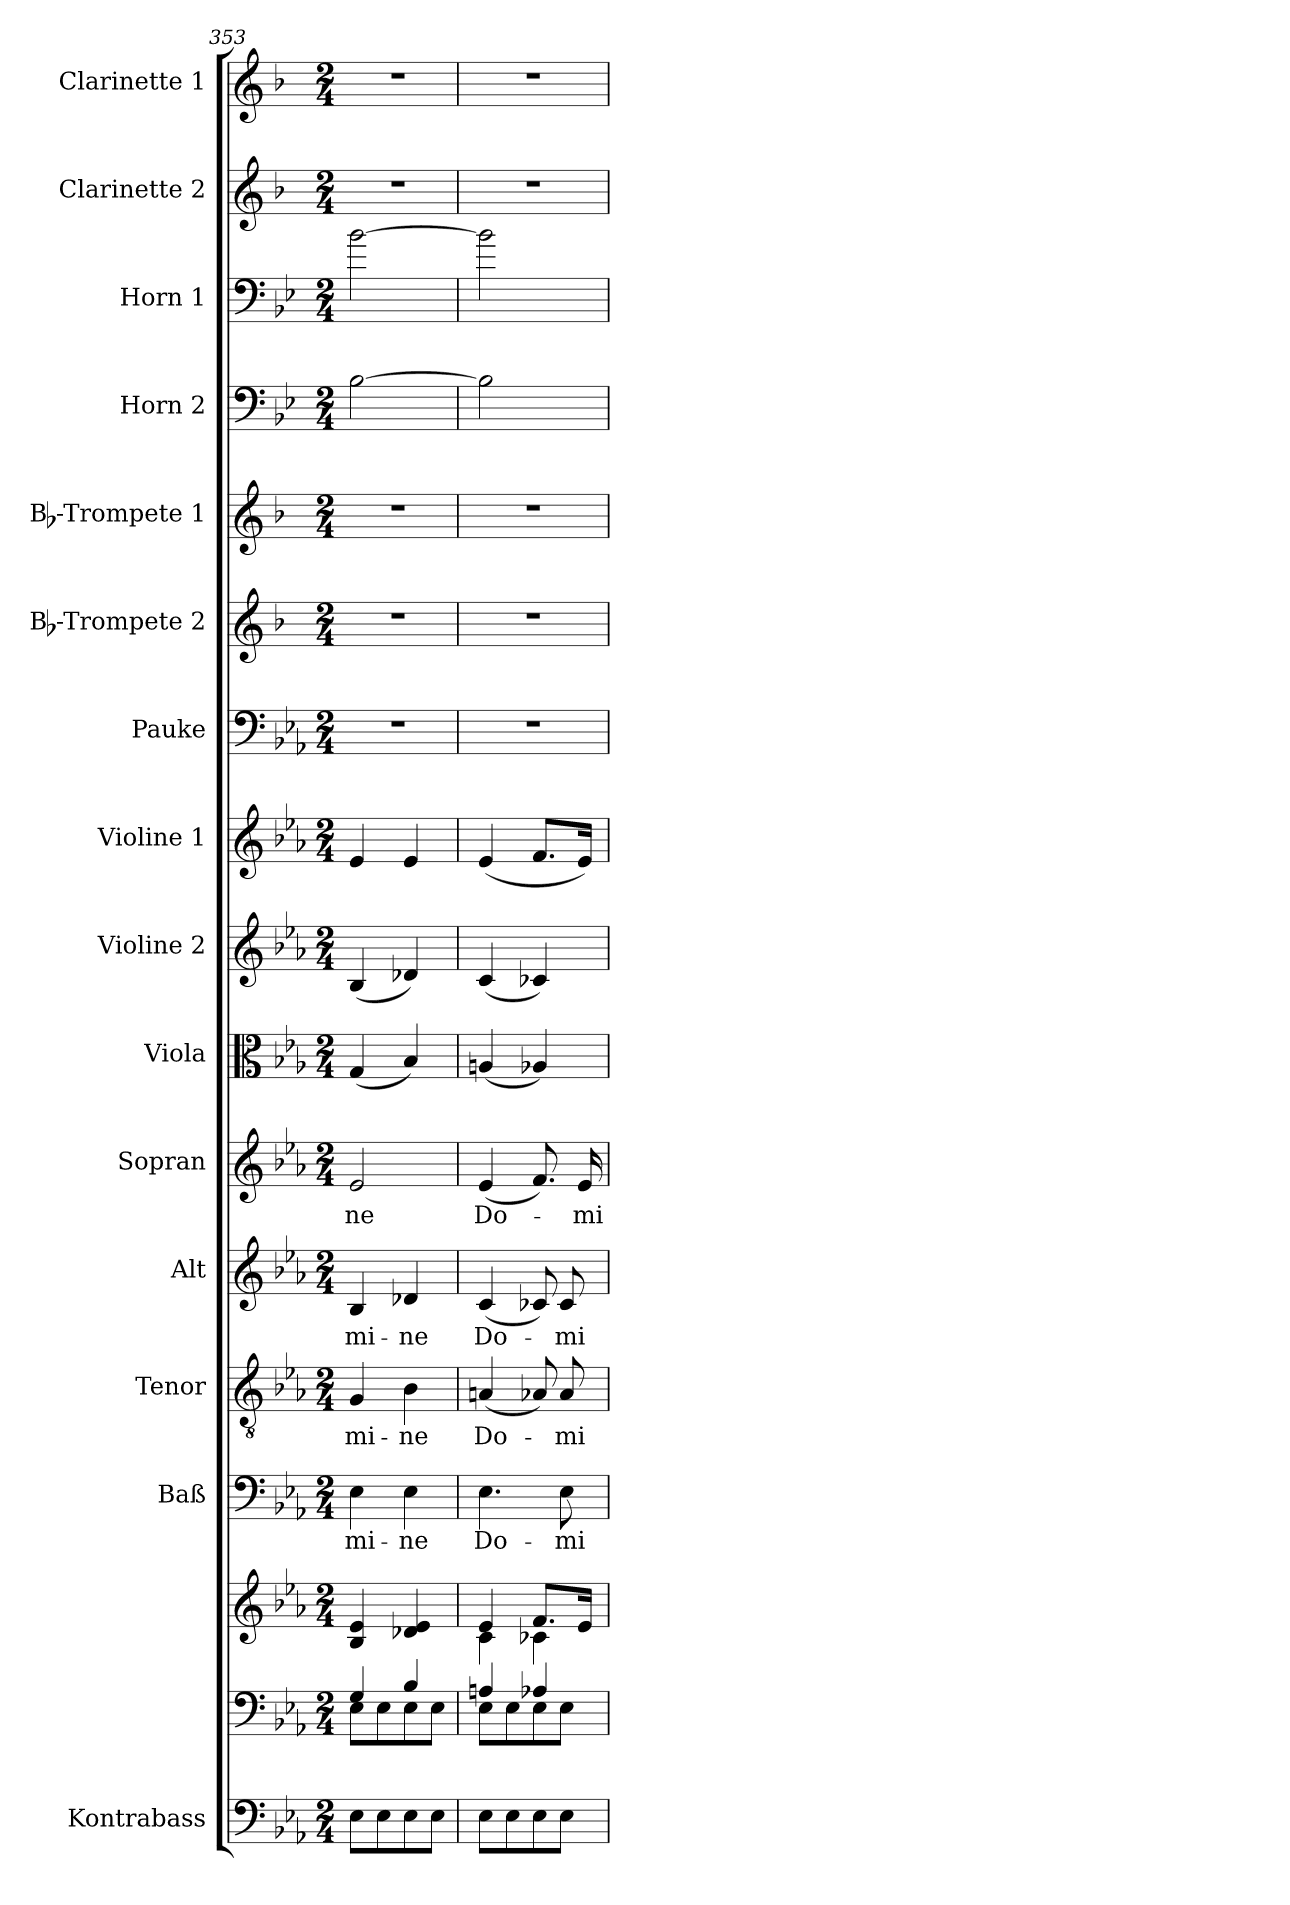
**kern	**kern	**kern	**kern	**text	**kern	**text	**kern	**text	**kern	**text	**kern	**kern	**kern	**kern	**kern	**kern	**kern	**kern	**kern	**kern
*part16	*part15	*part15	*part14	*part14	*part13	*part13	*part12	*part12	*part11	*part11	*part10	*part9	*part8	*part7	*part6	*part5	*part4	*part3	*part2	*part1
*staff17	*staff16	*staff15	*staff14	*staff14	*staff13	*staff13	*staff12	*staff12	*staff11	*staff11	*staff10	*staff9	*staff8	*staff7	*staff6	*staff5	*staff4	*staff3	*staff2	*staff1
*I"Kontrabass	*	*	*I"Baß	*	*I"Tenor	*	*I"Alt	*	*I"Sopran	*	*I"Viola	*I"Violine 2	*I"Violine 1	*I"Pauke	*I"Bb-Trompete 2	*I"Bb-Trompete 1	*I"Horn 2	*I"Horn 1	*I"Clarinette 2	*I"Clarinette 1
*I'Kb.	*	*	*I'Baß	*	*I'Ten	*	*I'Alt	*	*I'Sop	*	*I'Vla.	*I'Vln. 2	*I'Vln. 1	*I'Pk.	*I'Bb Trp. 2	*I'Bb Trp. 1	*I'Hrn. 2	*I'Hrn. 1	*I'Cl. 2	*I'Cl. 1
*clefF4	*clefF4	*clefG2	*clefF4	*	*clefGv2	*	*clefG2	*	*clefG2	*	*clefC3	*clefG2	*clefG2	*clefF4	*clefG2	*clefG2	*clefF4	*clefF4	*clefG2	*clefG2
*ITrd7c12	*	*	*	*	*	*	*	*	*	*	*	*	*	*	*ITrd1c2	*ITrd1c2	*ITrd4c7	*ITrd4c7	*ITrd1c2	*ITrd1c2
*k[b-e-a-]	*k[b-e-a-]	*k[b-e-a-]	*k[b-e-a-]	*	*k[b-e-a-]	*	*k[b-e-a-]	*	*k[b-e-a-]	*	*k[b-e-a-]	*k[b-e-a-]	*k[b-e-a-]	*k[b-e-a-]	*k[b-e-a-]	*k[b-e-a-]	*k[b-e-a-]	*k[b-e-a-]	*k[b-e-a-]	*k[b-e-a-]
*E-:	*E-:	*E-:	*E-:	*	*E-:	*	*E-:	*	*E-:	*	*E-:	*E-:	*E-:	*E-:	*E-:	*E-:	*E-:	*E-:	*E-:	*E-:
*M2/4	*M2/4	*M2/4	*M2/4	*	*M2/4	*	*M2/4	*	*M2/4	*	*M2/4	*M2/4	*M2/4	*M2/4	*M2/4	*M2/4	*M2/4	*M2/4	*M2/4	*M2/4
=353	=353	=353	=353	=353	=353	=353	=353	=353	=353	=353	=353	=353	=353	=353	=353	=353	=353	=353	=353	=353
*	*^	*	*	*	*	*	*	*	*	*	*	*	*	*	*	*	*	*	*	*
!	!	!	!	!	!LO:LY:b	!	!LO:LY:b	!	!LO:LY:b	!	!LO:LY:b	!	!	!	!	!	!	!	!	!	!
8EE-\L	4G/	8E-\L	4B-/ 4e-/	4E-\	-mi-	4G/	-mi-	4B-/	-mi-	2e-/	-ne	(<4G/	(<4B-/	4e-/	2r	2r	2r	[2E-\	[2e-\	2r	2r
8EE-\	.	8E-\	.	.	.	.	.	.	.	.	.	.	.	.	.	.	.	.	.	.	.
!	!	!	!	!	!LO:LY:b	!	!LO:LY:b	!	!LO:LY:b	!	!	!	!	!	!	!	!	!	!	!	!
8EE-\	4B-/	8E-\	4d-X/ 4e-/	4E-\	-ne	4B-\	-ne	4d-X/	-ne	.	.	4B-/)	4d-X/)	4e-/	.	.	.	.	.	.	.
8EE-\J	.	8E-\J	.	.	.	.	.	.	.	.	.	.	.	.	.	.	.	.	.	.	.
=354	=354	=354	=354	=354	=354	=354	=354	=354	=354	=354	=354	=354	=354	=354	=354	=354	=354	=354	=354	=354	=354
*	*	*	*^	*	*	*	*	*	*	*	*	*	*	*	*	*	*	*	*	*	*
!	!	!	!	!	!	!LO:LY:b	!	!LO:LY:b	!	!LO:LY:b	!	!LO:LY:b	!	!	!	!	!	!	!	!	!	!
8EE-\L	4An/	8E-\L	4e-/	4c\	4.E-\	Do-	(<4An/	Do-	(<4c/	Do-	(<4e-/	Do-	(<4An/	(<4c/	(<4e-/	2r	2r	2r	2E-\]	2e-\]	2r	2r
8EE-\	.	8E-\	.	.	.	.	.	.	.	.	.	.	.	.	.	.	.	.	.	.	.	.
8EE-\	4A-X/	8E-\	8.f/L	4c-X\	.	.	8A-X/)	.	8c-X/)	.	8.f/)	.	4A-X/)	4c-X/)	8.f/L	.	.	.	.	.	.	.
!	!	!	!	!	!	!LO:LY:b	!	!LO:LY:b	!	!LO:LY:b	!	!	!	!	!	!	!	!	!	!	!	!
8EE-\J	.	8E-\J	.	.	8E-\	-mi-	8A-/	-mi-	8c-/	-mi-	.	.	.	.	.	.	.	.	.	.	.	.
!	!	!	!	!	!	!	!	!	!	!	!	!LO:LY:b	!	!	!	!	!	!	!	!	!	!
.	.	.	16e-/Jk	.	.	.	.	.	.	.	16e-/	-mi-	.	.	16e-/Jk)	.	.	.	.	.	.	.
*	*v	*v	*	*	*	*	*	*	*	*	*	*	*	*	*	*	*	*	*	*	*	*
*	*	*v	*v	*	*	*	*	*	*	*	*	*	*	*	*	*	*	*	*	*	*
=	=	=	=	=	=	=	=	=	=	=	=	=	=	=	=	=	=	=	=	=
*-	*-	*-	*-	*-	*-	*-	*-	*-	*-	*-	*-	*-	*-	*-	*-	*-	*-	*-	*-	*-
